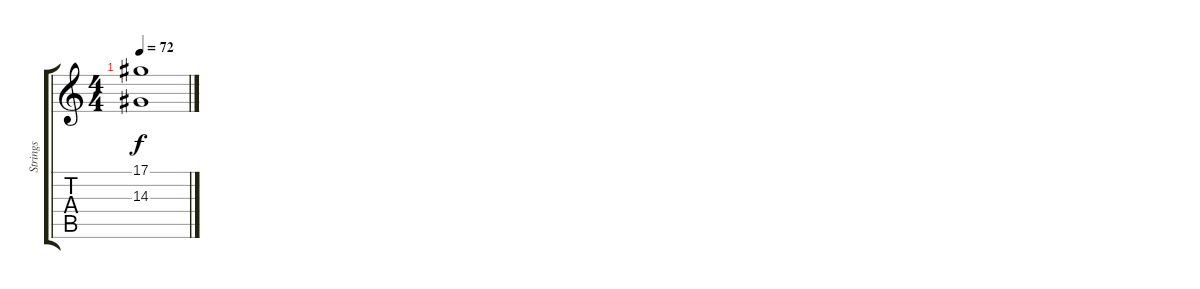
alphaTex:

\track ("Strings" "Strings") {instrument stringensemble2}
\staff {score tabs}
\tuning (Eb4 Bb3 Gb3 Db3 Ab2 Eb2) {hide}
\ts (4 4)
\tempo 72
\clef g2
\ks c
(17.1{t} 14.3{t}).1{dy f}
